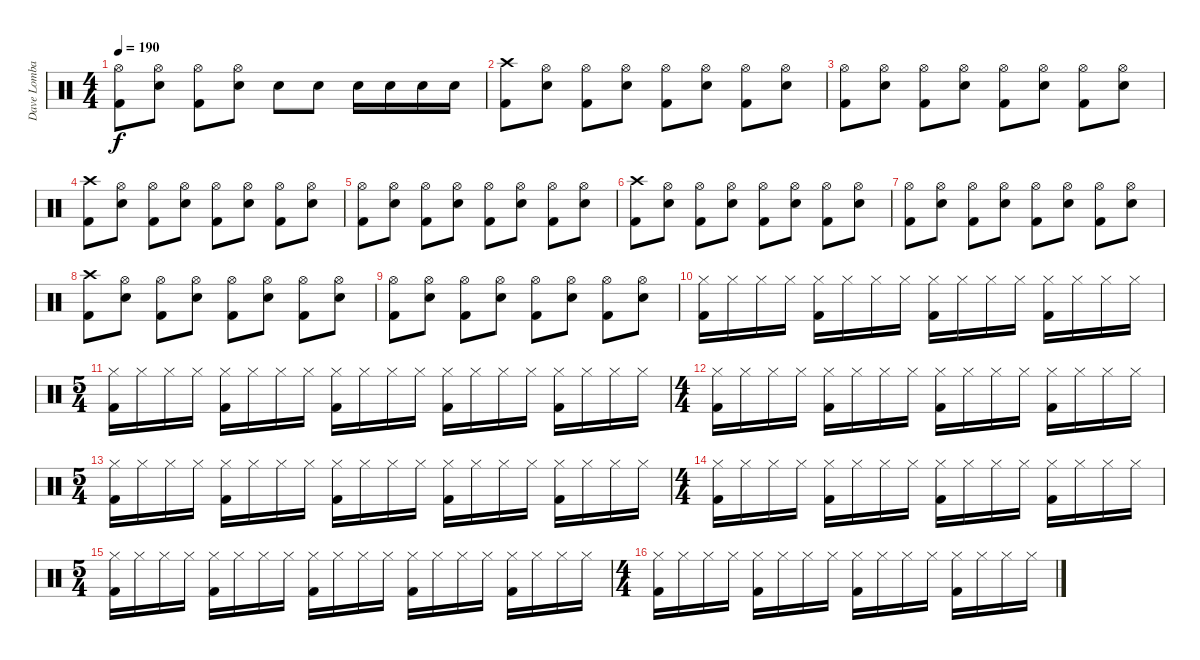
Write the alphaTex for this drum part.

\track ("Dave Lombardo" "Dave Lomba") {instrument percussion}
\staff {score}
\articulation defaults
\ts (4 4)
\tempo 190
\clef neutral
\ks c
("Hi-Hat (open)" "Kick (hit) 2").8{dy f} ("Hi-Hat (open)" "Electric Snare (hit)").8 ("Hi-Hat (open)" "Kick (hit) 2").8 ("Hi-Hat (open)" "Electric Snare (hit)").8 "Electric Snare (hit)".8 "Electric Snare (hit)".8 "Electric Snare (hit)".16 "Electric Snare (hit)".16 "Electric Snare (hit)".16 "Electric Snare (hit)".16 |
("Crash high (hit)" "Kick (hit) 2").8 ("Hi-Hat (open)" "Electric Snare (hit)").8 ("Hi-Hat (open)" "Kick (hit) 2").8 ("Hi-Hat (open)" "Electric Snare (hit)").8 ("Hi-Hat (open)" "Kick (hit) 2").8 ("Hi-Hat (open)" "Electric Snare (hit)").8 ("Hi-Hat (open)" "Kick (hit) 2").8 ("Hi-Hat (open)" "Electric Snare (hit)").8 |
("Hi-Hat (open)" "Kick (hit) 2").8 ("Hi-Hat (open)" "Electric Snare (hit)").8 ("Hi-Hat (open)" "Kick (hit) 2").8 ("Hi-Hat (open)" "Electric Snare (hit)").8 ("Hi-Hat (open)" "Kick (hit) 2").8 ("Hi-Hat (open)" "Electric Snare (hit)").8 ("Hi-Hat (open)" "Kick (hit) 2").8 ("Hi-Hat (open)" "Electric Snare (hit)").8 |
("Crash high (hit)" "Kick (hit) 2").8 ("Hi-Hat (open)" "Electric Snare (hit)").8 ("Hi-Hat (open)" "Kick (hit) 2").8 ("Hi-Hat (open)" "Electric Snare (hit)").8 ("Hi-Hat (open)" "Kick (hit) 2").8 ("Hi-Hat (open)" "Electric Snare (hit)").8 ("Hi-Hat (open)" "Kick (hit) 2").8 ("Hi-Hat (open)" "Electric Snare (hit)").8 |
("Hi-Hat (open)" "Kick (hit) 2").8 ("Hi-Hat (open)" "Electric Snare (hit)").8 ("Hi-Hat (open)" "Kick (hit) 2").8 ("Hi-Hat (open)" "Electric Snare (hit)").8 ("Hi-Hat (open)" "Kick (hit) 2").8 ("Hi-Hat (open)" "Electric Snare (hit)").8 ("Hi-Hat (open)" "Kick (hit) 2").8 ("Hi-Hat (open)" "Electric Snare (hit)").8 |
("Crash high (hit)" "Kick (hit) 2").8 ("Hi-Hat (open)" "Electric Snare (hit)").8 ("Hi-Hat (open)" "Kick (hit) 2").8 ("Hi-Hat (open)" "Electric Snare (hit)").8 ("Hi-Hat (open)" "Kick (hit) 2").8 ("Hi-Hat (open)" "Electric Snare (hit)").8 ("Hi-Hat (open)" "Kick (hit) 2").8 ("Hi-Hat (open)" "Electric Snare (hit)").8 |
("Hi-Hat (open)" "Kick (hit) 2").8 ("Hi-Hat (open)" "Electric Snare (hit)").8 ("Hi-Hat (open)" "Kick (hit) 2").8 ("Hi-Hat (open)" "Electric Snare (hit)").8 ("Hi-Hat (open)" "Kick (hit) 2").8 ("Hi-Hat (open)" "Electric Snare (hit)").8 ("Hi-Hat (open)" "Kick (hit) 2").8 ("Hi-Hat (open)" "Electric Snare (hit)").8 |
("Crash high (hit)" "Kick (hit) 2").8 ("Hi-Hat (open)" "Electric Snare (hit)").8 ("Hi-Hat (open)" "Kick (hit) 2").8 ("Hi-Hat (open)" "Electric Snare (hit)").8 ("Hi-Hat (open)" "Kick (hit) 2").8 ("Hi-Hat (open)" "Electric Snare (hit)").8 ("Hi-Hat (open)" "Kick (hit) 2").8 ("Hi-Hat (open)" "Electric Snare (hit)").8 |
("Hi-Hat (open)" "Kick (hit) 2").8 ("Hi-Hat (open)" "Electric Snare (hit)").8 ("Hi-Hat (open)" "Kick (hit) 2").8 ("Hi-Hat (open)" "Electric Snare (hit)").8 ("Hi-Hat (open)" "Kick (hit) 2").8 ("Hi-Hat (open)" "Electric Snare (hit)").8 ("Hi-Hat (open)" "Kick (hit) 2").8 ("Hi-Hat (open)" "Electric Snare (hit)").8 |
("Hi-Hat (closed)" "Kick (hit) 2").16 "Hi-Hat (closed)".16 "Hi-Hat (closed)".16 "Hi-Hat (closed)".16 ("Hi-Hat (closed)" "Kick (hit) 2").16 "Hi-Hat (closed)".16 "Hi-Hat (closed)".16 "Hi-Hat (closed)".16 ("Hi-Hat (closed)" "Kick (hit) 2").16 "Hi-Hat (closed)".16 "Hi-Hat (closed)".16 "Hi-Hat (closed)".16 ("Hi-Hat (closed)" "Kick (hit) 2").16 "Hi-Hat (closed)".16 "Hi-Hat (closed)".16 "Hi-Hat (closed)".16 |
\ts (5 4)
("Hi-Hat (closed)" "Kick (hit) 2").16 "Hi-Hat (closed)".16 "Hi-Hat (closed)".16 "Hi-Hat (closed)".16 ("Hi-Hat (closed)" "Kick (hit) 2").16 "Hi-Hat (closed)".16 "Hi-Hat (closed)".16 "Hi-Hat (closed)".16 ("Hi-Hat (closed)" "Kick (hit) 2").16 "Hi-Hat (closed)".16 "Hi-Hat (closed)".16 "Hi-Hat (closed)".16 ("Hi-Hat (closed)" "Kick (hit) 2").16 "Hi-Hat (closed)".16 "Hi-Hat (closed)".16 "Hi-Hat (closed)".16 ("Hi-Hat (closed)" "Kick (hit) 2").16 "Hi-Hat (closed)".16 "Hi-Hat (closed)".16 "Hi-Hat (closed)".16 |
\ts (4 4)
("Hi-Hat (closed)" "Kick (hit) 2").16 "Hi-Hat (closed)".16 "Hi-Hat (closed)".16 "Hi-Hat (closed)".16 ("Hi-Hat (closed)" "Kick (hit) 2").16 "Hi-Hat (closed)".16 "Hi-Hat (closed)".16 "Hi-Hat (closed)".16 ("Hi-Hat (closed)" "Kick (hit) 2").16 "Hi-Hat (closed)".16 "Hi-Hat (closed)".16 "Hi-Hat (closed)".16 ("Hi-Hat (closed)" "Kick (hit) 2").16 "Hi-Hat (closed)".16 "Hi-Hat (closed)".16 "Hi-Hat (closed)".16 |
\ts (5 4)
("Hi-Hat (closed)" "Kick (hit) 2").16 "Hi-Hat (closed)".16 "Hi-Hat (closed)".16 "Hi-Hat (closed)".16 ("Hi-Hat (closed)" "Kick (hit) 2").16 "Hi-Hat (closed)".16 "Hi-Hat (closed)".16 "Hi-Hat (closed)".16 ("Hi-Hat (closed)" "Kick (hit) 2").16 "Hi-Hat (closed)".16 "Hi-Hat (closed)".16 "Hi-Hat (closed)".16 ("Hi-Hat (closed)" "Kick (hit) 2").16 "Hi-Hat (closed)".16 "Hi-Hat (closed)".16 "Hi-Hat (closed)".16 ("Hi-Hat (closed)" "Kick (hit) 2").16 "Hi-Hat (closed)".16 "Hi-Hat (closed)".16 "Hi-Hat (closed)".16 |
\ts (4 4)
("Hi-Hat (closed)" "Kick (hit) 2").16 "Hi-Hat (closed)".16 "Hi-Hat (closed)".16 "Hi-Hat (closed)".16 ("Hi-Hat (closed)" "Kick (hit) 2").16 "Hi-Hat (closed)".16 "Hi-Hat (closed)".16 "Hi-Hat (closed)".16 ("Hi-Hat (closed)" "Kick (hit) 2").16 "Hi-Hat (closed)".16 "Hi-Hat (closed)".16 "Hi-Hat (closed)".16 ("Hi-Hat (closed)" "Kick (hit) 2").16 "Hi-Hat (closed)".16 "Hi-Hat (closed)".16 "Hi-Hat (closed)".16 |
\ts (5 4)
("Hi-Hat (closed)" "Kick (hit) 2").16 "Hi-Hat (closed)".16 "Hi-Hat (closed)".16 "Hi-Hat (closed)".16 ("Hi-Hat (closed)" "Kick (hit) 2").16 "Hi-Hat (closed)".16 "Hi-Hat (closed)".16 "Hi-Hat (closed)".16 ("Hi-Hat (closed)" "Kick (hit) 2").16 "Hi-Hat (closed)".16 "Hi-Hat (closed)".16 "Hi-Hat (closed)".16 ("Hi-Hat (closed)" "Kick (hit) 2").16 "Hi-Hat (closed)".16 "Hi-Hat (closed)".16 "Hi-Hat (closed)".16 ("Hi-Hat (closed)" "Kick (hit) 2").16 "Hi-Hat (closed)".16 "Hi-Hat (closed)".16 "Hi-Hat (closed)".16 |
\ts (4 4)
("Hi-Hat (closed)" "Kick (hit) 2").16 "Hi-Hat (closed)".16 "Hi-Hat (closed)".16 "Hi-Hat (closed)".16 ("Hi-Hat (closed)" "Kick (hit) 2").16 "Hi-Hat (closed)".16 "Hi-Hat (closed)".16 "Hi-Hat (closed)".16 ("Hi-Hat (closed)" "Kick (hit) 2").16 "Hi-Hat (closed)".16 "Hi-Hat (closed)".16 "Hi-Hat (closed)".16 ("Hi-Hat (closed)" "Kick (hit) 2").16 "Hi-Hat (closed)".16 "Hi-Hat (closed)".16 "Hi-Hat (closed)".16
